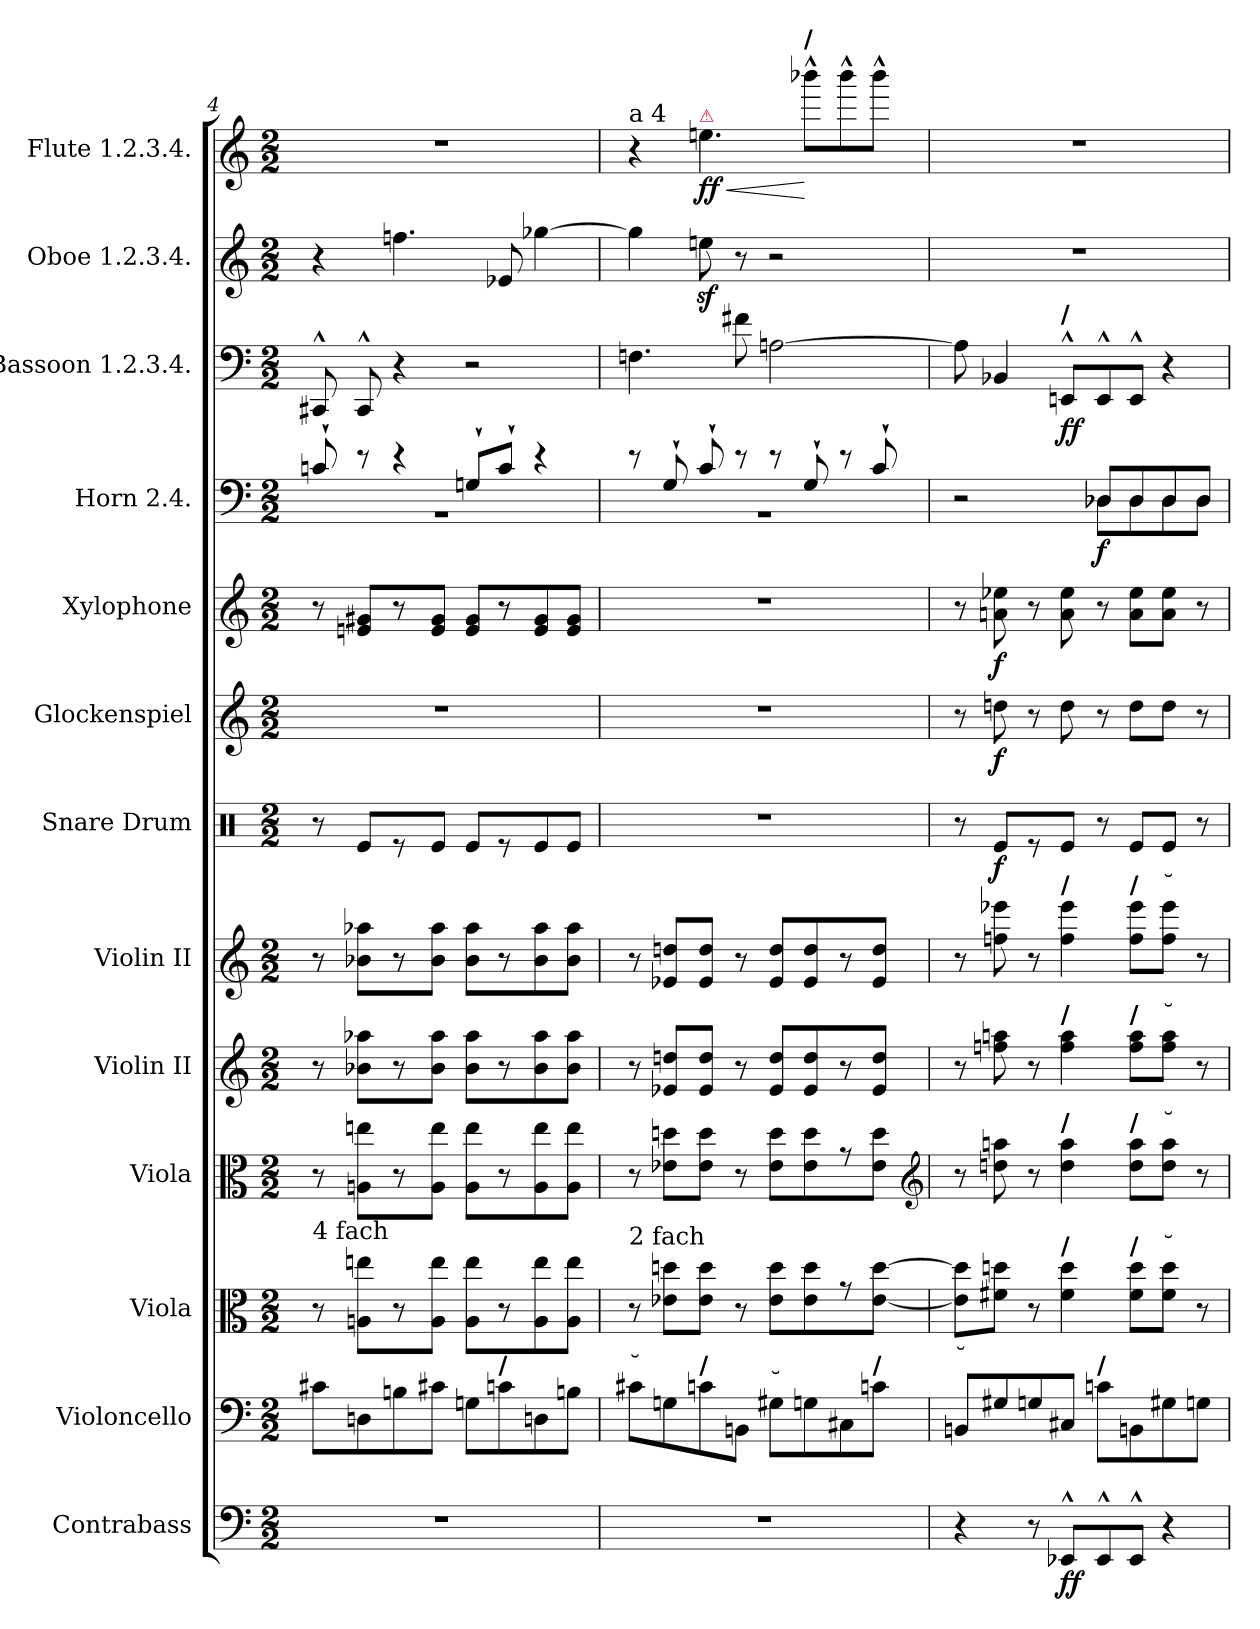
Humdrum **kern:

**kern	**dynam	**kern	**kern	**kern	**kern	**kern	**kern	**dynam	**kern	**dynam	**kern	**dynam	**kern	**dynam	**kern	**dynam	**kern	**kern	**dynam
*part13	*part13	*part12	*part11	*part10	*part9	*part8	*part7	*part7	*part6	*part6	*part5	*part5	*part4	*part4	*part3	*part3	*part2	*part1	*part1
*staff13	*staff13	*staff12	*staff11	*staff10	*staff9	*staff8	*staff7	*staff7	*staff6	*staff6	*staff5	*staff5	*staff4	*staff4	*staff3	*staff3	*staff2	*staff1	*staff1
*I"Contrabass	*	*I"Violoncello	*I"Viola	*I"Viola	*I"Violin II	*I"Violin II	*I"Snare Drum	*	*I"Glockenspiel	*	*I"Xylophone	*	*I"Horn 2.4.	*	*I"Bassoon 1.2.3.4.	*	*I"Oboe 1.2.3.4.	*I"Flute 1.2.3.4.	*
*I'Cb.	*	*I'Vc.	*I'Vla.	*I'Vla.	*I'Vln. II	*I'Vln. I	*I'S. D.	*	*I'Glock.	*	*I'Xyl.	*	*I'Hn.	*	*I'Bsn.	*	*I'Ob.	*I'Fl.	*
*clefF4	*	*clefF4	*clefC3	*clefC3	*clefG2	*clefG2	*clefX	*	*clefG2	*	*clefG2	*	*clefF4	*	*clefF4	*	*clefG2	*clefG2	*
*k[]	*	*k[]	*k[]	*k[]	*k[]	*k[]	*k[]	*	*k[]	*	*k[]	*	*	*	*k[]	*	*k[]	*k[]	*
*M2/2	*	*M2/2	*M2/2	*M2/2	*M2/2	*M2/2	*M2/2	*	*M2/2	*	*M2/2	*	*M2/2	*	*M2/2	*	*M2/2	*M2/2	*
=4	=4	=4	=4	=4	=4	=4	=4	=4	=4	=4	=4	=4	=4	=4	=4	=4	=4	=4	=4
*	*	*	*	*	*	*	*	*	*	*	*	*	*^	*	*	*	*	*	*
!	!	!	!	!LO:TX:b:t=4 fach	!	!	!	!	!	!	!	!	!	!	!	!	!	!	!	!
1r	.	8c#X\L	8r	8r	8r	8r	8r	.	1r	.	8r	.	8cn`	1rBB	.	8CC#X^^<	.	4r	1r	.
.	.	8Dn\	8An 8eenL	8An 8eenL	8b-X 8aa-XL	8b-X 8aa-XL	8Re/L	.	.	.	8en 8g#XL	.	8re	.	.	8CC#^^<	.	.	.	.
.	.	8Bn\	8r	8r	8r	8r	8r	.	.	.	8r	.	4re	.	.	4r	.	4.ffn	.	.
.	.	8c#X\J	8A 8eeJ	8A 8eeJ	8b- 8aa-J	8b- 8aa-J	8Re/J	.	.	.	8e 8g#J	.	.	.	.	.	.	.	.	.
.	.	8Gn\L	8A 8eeL	8A 8eeL	8b- 8aa-L	8b- 8aa-L	8Re/L	.	.	.	8e 8g#L	.	8Gn`L	.	.	2r	.	.	.	.
!	!	!LO:TX:a:B:t=/	!	!	!	!	!	!	!	!	!	!	!	!	!	!	!	!	!	!
.	.	8cn\	8r	8r	8r	8r	8r	.	.	.	8r	.	8c`J	.	.	.	.	8e-X	.	.
.	.	8Dn\	8A 8ee	8A 8ee	8b- 8aa-	8b- 8aa-	8Re/	.	.	.	8e 8g#	.	4re	.	.	.	.	[4gg-X	.	.
.	.	8Bn\J	8A 8eeJ	8A 8eeJ	8b- 8aa-J	8b- 8aa-J	8Re/J	.	.	.	8e 8g#J	.	.	.	.	.	.	.	.	.
=5	=5	=5	=5	=5	=5	=5	=5	=5	=5	=5	=5	=5	=5	=5	=5	=5	=5	=5	=5	=5
!	!	!	!	!	!	!	!	!	!	!	!	!	!	!	!	!	!	!	!LO:TX:a:t=a 4	!
!	!	!	!LO:TX:a:t=2 fach	!	!	!	!	!	!	!	!	!	!	!	!	!	!	!	!	!
!	!	!LO:TX:a:t=˘	!	!	!	!	!	!	!	!	!	!	!	!	!	!	!	!	!	!
1r	.	8c#X\L	8r	8r	8r	8r	1r	.	1r	.	1r	.	8re	1rBB	.	4.Fn	.	4gg-]	4r	.
.	.	8Gn\	8e-X 8ddnL	8e-X 8ddnL	8e-X 8ddnL	8e-X 8ddnL	.	.	.	.	.	.	8G`	.	.	.	.	.	.	.
!	!	!	!	!	!	!	!	!	!	!	!	!	!	!	!	!	!	!	!LO:TX:a:color=crimson:t=⚠	!
!	!	!LO:TX:a:B:t=/	!	!	!	!	!	!	!	!	!	!	!	!	!	!	!	!	!	!
!	!	!	!	!	!	!	!	!	!	!	!	!	!	!	!	!	!	!	!	!LO:HP:b
.	.	8cn\	8e- 8ddJ	8e- 8ddJ	8e- 8ddJ	8e- 8ddJ	.	.	.	.	.	.	8c`	.	.	.	.	8eenz	4.een	< ff
.	.	8BBn\J	8r	8r	8r	8r	.	.	.	.	.	.	8re	.	.	8f#X	.	8r	.	.
!	!	!LO:TX:a:t=˘	!	!	!	!	!	!	!	!	!	!	!	!	!	!	!	!	!	!
.	.	8G#X\L	8e- 8ddL	8e- 8ddL	8e- 8ddL	8e- 8ddL	.	.	.	.	.	.	8re	.	.	[2An	.	2r	.	.
!	!	!	!	!	!	!	!	!	!	!	!	!	!	!	!	!	!	!	!LO:TX:a:B:t=/	!
.	.	8Gn\	8e- 8dd	8e- 8dd	8e- 8dd	8e- 8dd	.	.	.	.	.	.	8G`	.	.	.	.	.	8bbb-X^^L	[
.	.	8C#X\	8r	8r	8r	8r	.	.	.	.	.	.	8re	.	.	.	.	.	8bbb-^^	.
!	!	!LO:TX:a:B:t=/	!	!	!	!	!	!	!	!	!	!	!	!	!	!	!	!	!	!
.	.	8cn\J	[8e- [8ddJ	8e- 8ddJ	8e- 8ddJ	8e- 8ddJ	.	.	.	.	.	.	8c`	.	.	.	.	.	8bbb-^^J	.
*	*	*	*	*clefG2	*	*	*	*	*	*	*	*	*	*	*	*	*	*	*	*
=6	=6	=6	=6	=6	=6	=6	=6	=6	=6	=6	=6	=6	=6	=6	=6	=6	=6	=6	=6	=6
!	!	!LO:TX:a:t=˘	!	!	!	!	!	!	!	!	!	!	!	!	!	!	!	!	!	!
4r	.	8BBn/L	8e-] 8dd]L	8r	8r	8r	8r	.	8r	.	8r	.	2r	2ryy	.	8A]	.	1r	1r	.
.	.	8G#X/	8f#X 8ddnJ	8ddn 8aan	8ffn 8aan	8ffn 8eee-X	8Re/L	f	8ddn	f	8an 8ee-X	f	.	.	.	4BB-X	.	.	.	.
8r	.	8Gn/	8r	8r	8r	8r	8r	.	8r	.	8r	.	.	.	.	.	.	.	.	.
!	!	!	!	!	!	!	!	!	!	!	!	!	!	!	!	!LO:TX:a:B:t=/	!	!	!	!
!	!	!	!	!	!	!LO:TX:a:B:t=/	!	!	!	!	!	!	!	!	!	!	!	!	!	!
!	!	!	!	!	!LO:TX:a:B:t=/	!	!	!	!	!	!	!	!	!	!	!	!	!	!	!
!	!	!	!	!LO:TX:a:B:t=/	!	!	!	!	!	!	!	!	!	!	!	!	!	!	!	!
!	!	!	!LO:TX:a:B:t=/	!	!	!	!	!	!	!	!	!	!	!	!	!	!	!	!	!
8EE-X^^L	ff	8C#X/J	4f# 4dd	4dd 4aa	4ff 4aa	4ff 4eee-	8Re/J	.	8dd	.	8a 8ee-	.	.	.	.	8EEn^^L	ff	.	.	.
!	!	!LO:TX:a:B:t=/	!	!	!	!	!	!	!	!	!	!	!	!	!	!	!	!	!	!
8EE-^^	.	8cn\L	.	.	.	.	8r	.	8r	.	8r	.	8D-XL	8D-XL	f	8EE^^	.	.	.	.
!	!	!	!	!	!	!LO:TX:a:B:t=/	!	!	!	!	!	!	!	!	!	!	!	!	!	!
!	!	!	!	!	!LO:TX:a:B:t=/	!	!	!	!	!	!	!	!	!	!	!	!	!	!	!
!	!	!	!	!LO:TX:a:B:t=/	!	!	!	!	!	!	!	!	!	!	!	!	!	!	!	!
!	!	!	!LO:TX:a:B:t=/	!	!	!	!	!	!	!	!	!	!	!	!	!	!	!	!	!
8EE-^^J	.	8BBn\	8f# 8ddL	8dd 8aaL	8ff 8aaL	8ff 8eee-L	8Re/L	.	8ddL	.	8a 8ee-L	.	8D-	8D-	.	8EE^^J	.	.	.	.
!	!	!	!	!	!	!LO:TX:a:t=˘	!	!	!	!	!	!	!	!	!	!	!	!	!	!
!	!	!	!	!	!LO:TX:a:t=˘	!	!	!	!	!	!	!	!	!	!	!	!	!	!	!
!	!	!	!	!LO:TX:a:t=˘	!	!	!	!	!	!	!	!	!	!	!	!	!	!	!	!
!	!	!	!LO:TX:a:t=˘	!	!	!	!	!	!	!	!	!	!	!	!	!	!	!	!	!
4r	.	8G#X\	8f# 8ddJ	8dd 8aaJ	8ff 8aaJ	8ff 8eee-J	8Re/J	.	8ddJ	.	8a 8ee-J	.	8D-	8D-	.	4r	.	.	.	.
.	.	8Gn\J	8r	8r	8r	8r	8r	.	8r	.	8r	.	8D-J	8D-J	.	.	.	.	.	.
*	*	*	*	*	*	*	*	*	*	*	*	*	*v	*v	*	*	*	*	*	*
=	=	=	=	=	=	=	=	=	=	=	=	=	=	=	=	=	=	=	=
*-	*-	*-	*-	*-	*-	*-	*-	*-	*-	*-	*-	*-	*-	*-	*-	*-	*-	*-	*-
